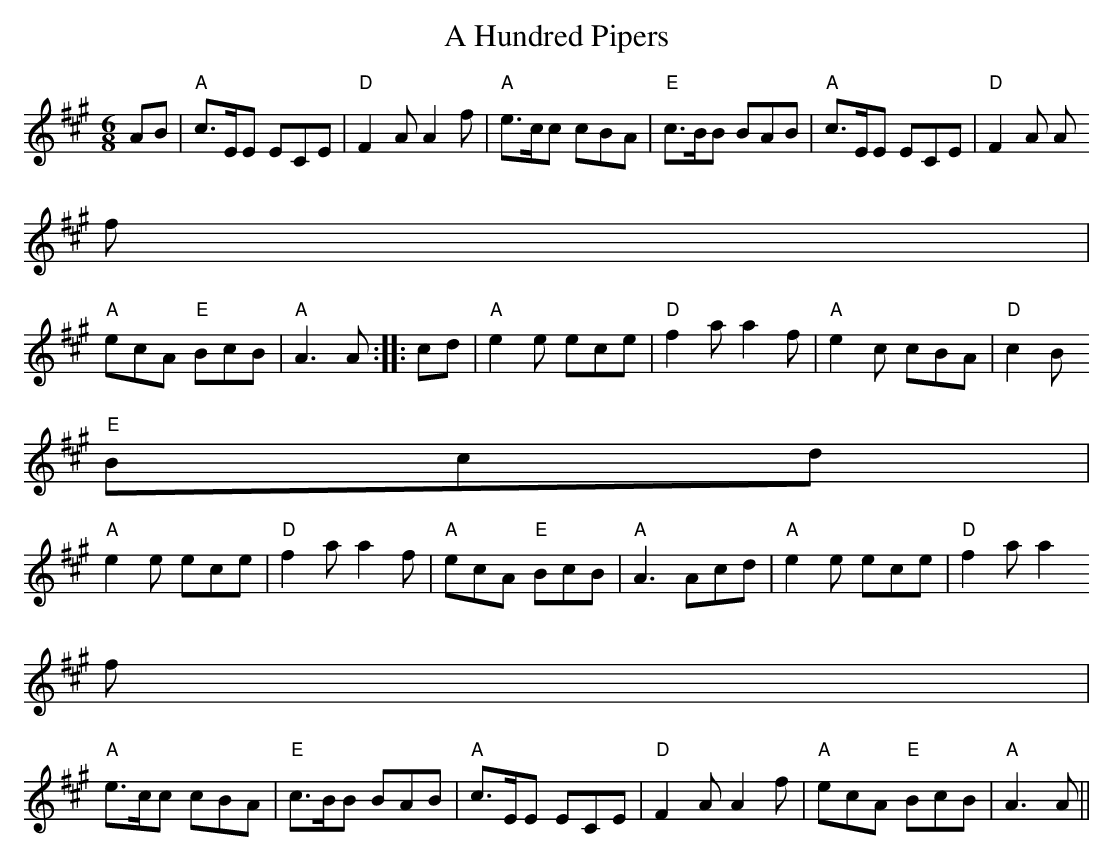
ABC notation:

X:1
T:A Hundred Pipers
M:6/8
L:1/8
K:A
AB|"A"c>EE ECE|"D" F2A A2 f|"A"e>cc cBA|"E"c>BB BAB|"A"c>EE ECE|"D"F2A A
2 f|
"A"ecA "E"BcB|"A"A3 A:||:cd|"A"e2 e ece|"D"f2 a a2 f|"A"e2 c cBA|"D"c2 B
"E"Bcd|
"A"e2 e ece|"D"f2 a a2 f|"A"ecA "E"BcB|"A"A3 Acd|"A"e2 e ece|"D"f2 a a2
f|
"A"e>cc cBA|"E"c>BB BAB|"A"c>EE ECE|"D"F2A A2 f|"A"ecA "E"BcB|"A"A3 A||
